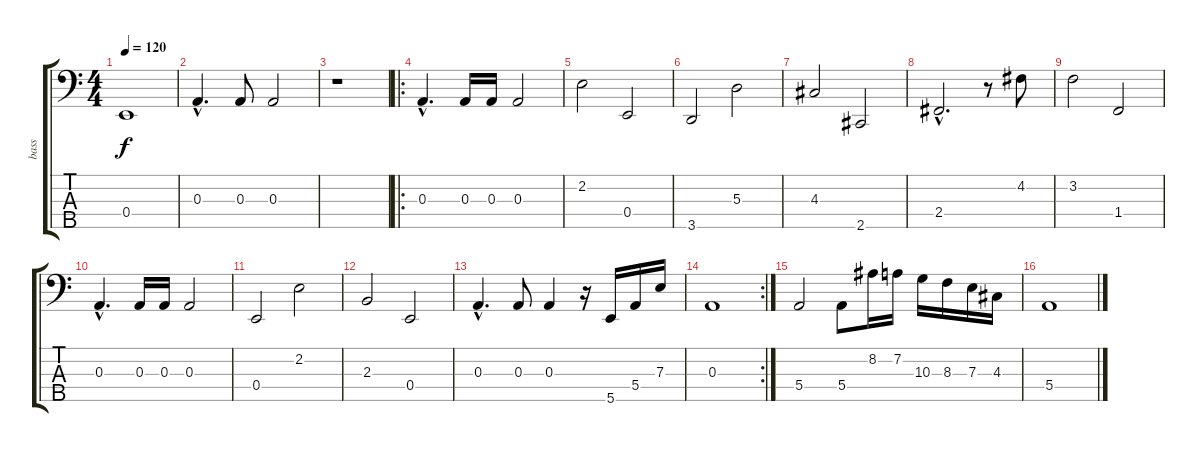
\track ("bass" "bass") {instrument electricbassfinger}
\staff {score tabs}
\tuning (G2 D2 A1 E1 B0) {hide}
\ts (4 4)
\tempo 120
\clef f4
\ks c
0.4{t}.1{dy f} |
0.3{hac}.4{d} 0.3.8 0.3.2 |
r.1 |
\ro
0.3{hac}.4{d} 0.3.16 0.3.16 0.3.2 |
2.2.2 0.4.2 |
3.5.2 5.3.2 |
4.3.2 2.5.2 |
2.4{hac}.2{d} r.8 4.2.8 |
3.2.2 1.4.2 |
0.3{hac}.4{d} 0.3.16 0.3.16 0.3.2 |
0.4.2 2.2.2 |
2.3.2 0.4.2 |
0.3{hac}.4{d} 0.3.8 0.3.4 r.16 5.5.16 5.4.16 7.3.16 |
\rc 2
0.3.1 |
5.4.2 5.4.8 8.2.16 7.2.16 10.3.16 8.3.16 7.3.16 4.3.16 |
5.4.1
